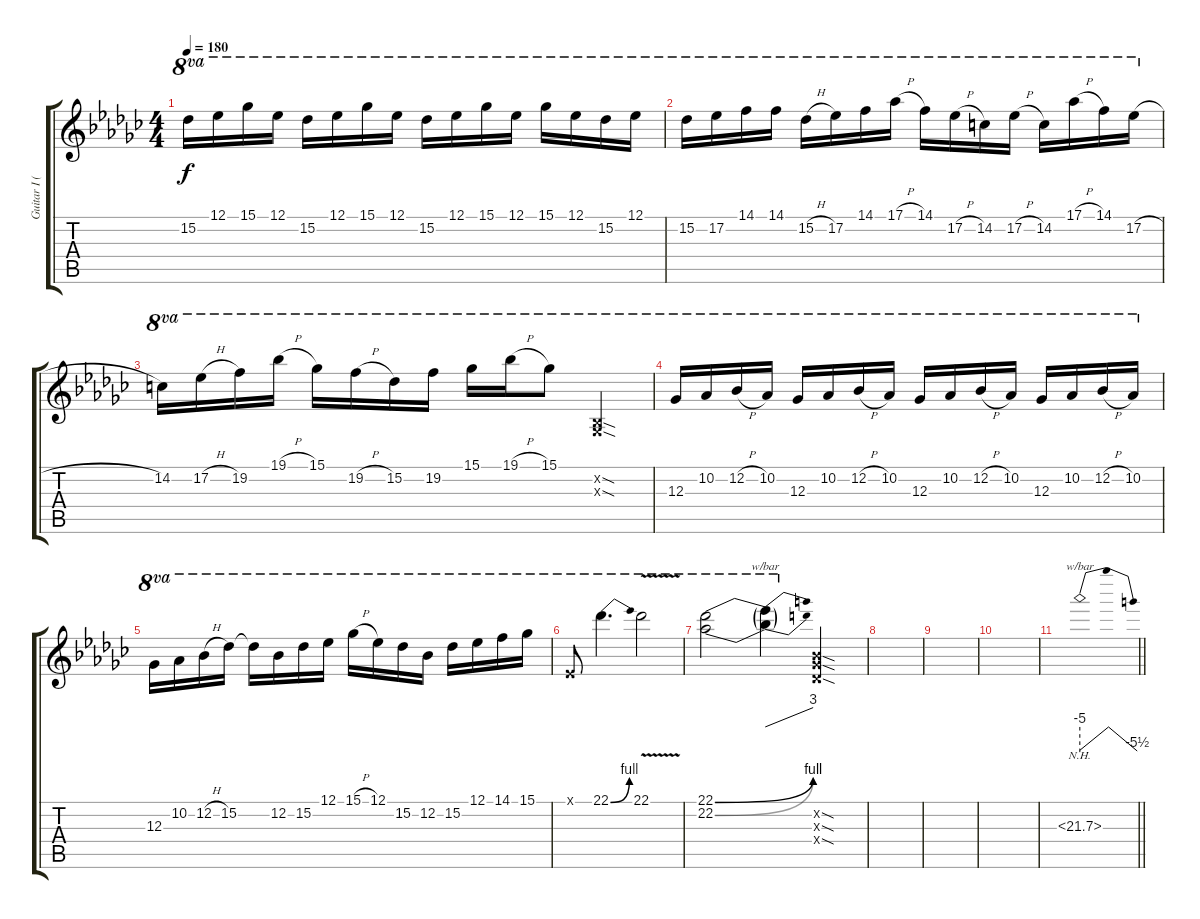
\track ("Guitar I (Yamanaka Sawako/\"Catherine\")" "Guitar I (") {instrument distortionguitar}
\staff {score tabs}
\tuning (Eb4 Bb3 Gb3 Db3 Ab2 Eb2) {hide}
\ts (4 4)
\tempo 180
\clef g2
\ks gb
15.2.16{ot 8va dy f} 12.1.16{ot 8va} 15.1.16{ot 8va} 12.1.16{ot 8va} 15.2.16{ot 8va} 12.1.16{ot 8va} 15.1.16{ot 8va} 12.1.16{ot 8va} 15.2.16{ot 8va} 12.1.16{ot 8va} 15.1.16{ot 8va} 12.1.16{ot 8va} 15.1.16{ot 8va} 12.1.16{ot 8va} 15.2.16{ot 8va} 12.1.16{ot 8va} |
15.2.16{ot 8va} 17.2.16{ot 8va} 14.1.16{ot 8va} 14.1.16{ot 8va} 15.2{h}.16{ot 8va} 17.2.16{ot 8va} 14.1.16{ot 8va} 17.1{h}.16{ot 8va} 14.1.16{ot 8va} 17.2{h}.16{ot 8va} 14.2.16{ot 8va} 17.2{h}.16{ot 8va} 14.2.16{ot 8va} 17.1{h}.16{ot 8va} 14.1.16{ot 8va} 17.2{h}.16{ot 8va} |
14.2.16{ot 8va} 17.2{h}.16{ot 8va} 19.2.16{ot 8va} 19.1{h}.16{ot 8va} 15.1.16{ot 8va} 19.2{h}.16{ot 8va} 15.2.16{ot 8va} 19.2.16{ot 8va} 15.1.16{ot 8va} 19.1{h}.16{ot 8va} 15.1.8{ot 8va} (0.2{sod x} 0.3{sod x}).4{ot 8va} |
12.3.16{ot 8va} 10.2.16{ot 8va} 12.2{h}.16{ot 8va} 10.2.16{ot 8va} 12.3.16{ot 8va} 10.2.16{ot 8va} 12.2{h}.16{ot 8va} 10.2.16{ot 8va} 12.3.16{ot 8va} 10.2.16{ot 8va} 12.2{h}.16{ot 8va} 10.2.16{ot 8va} 12.3.16{ot 8va} 10.2.16{ot 8va} 12.2{h}.16{ot 8va} 10.2.16{ot 8va} |
12.3.16{ot 8va} 10.2.16{ot 8va} 12.2{h}.16{ot 8va} 15.2.16{ot 8va} 15.2{t}.16{ot 8va} 12.2.16{ot 8va} 15.2.16{ot 8va} 12.1.16{ot 8va} 15.1{h}.16{ot 8va} 12.1.16{ot 8va} 15.2.16{ot 8va} 12.2.16{ot 8va} 15.2.16{ot 8va} 12.1.16{ot 8va} 14.1.16{ot 8va} 15.1.16{ot 8va} |
0.1{x}.8{ot 8va} 22.1{be (bend 0 0 60 4)}.4{d ot 8va} 22.1{v}.2{ot 8va} |
(22.1{be (bend 0 0 60 4)} 22.2{be (bend 0 0 60 4)}).2{ot 8va} (22.1{t} 22.2{t}).4{tbe (dive default 0 0 60 12) ot 8va} (0.2{sod x} 0.3{sod x} 0.4{sod x}).4 |
|
|
|
\barLineRight lightlight
22.3{nh}.1{tbe (dip default 0 -20 21 0 28 0 60 -22)}
